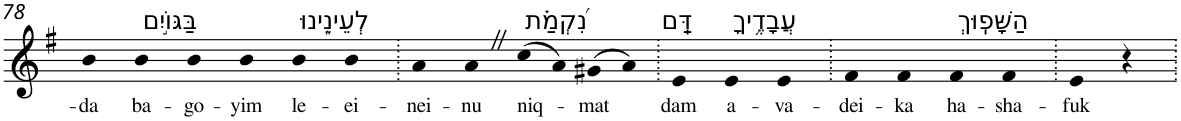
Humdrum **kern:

**kern	**text
*part1	*part1
*staff1	*staff1
*I"Piano	*
*I'Pno	*
!!LO:PB:g=z
*clefG2	*
*k[f#]	*
*G:	*
=78	=78
!	!LO:LY:b
4b	-da
!LO:TX:a:t=בַּגּוֹיִ֣ם	!
!	!LO:LY:b
4b	ba-
!	!LO:LY:b
4b	-go-
!	!LO:LY:b
4b	-yim
!LO:TX:a:t=לְעֵינֵ֑ינוּ	!
!	!LO:LY:b
4b	le-
!	!LO:LY:b
4b	-ei-
=79.	=79.
!	!LO:LY:b
4a	-nei-
!	!LO:LY:b
4aZ	-nu
!LO:TX:a:t=נִ֝קְמַ֗ת	!
!	!LO:LY:b
(>8cc	niq-
8a)	.
!	!LO:LY:b
(>8g#X	-mat
8a)	.
=80.	=80.
!LO:TX:a:t=דַּֽם	!
!	!LO:LY:b
4e	dam
!LO:TX:a:t=עֲבָדֶ֥יךָ	!
!	!LO:LY:b
4e	a-
!	!LO:LY:b
4e	-va-
=81.	=81.
!	!LO:LY:b
4f#	-dei-
!	!LO:LY:b
4f#	-ka
!LO:TX:a:t=הַשָּׁפֽוּךְ	!
!	!LO:LY:b
4f#	ha-
!	!LO:LY:b
4f#	-sha-
=82.	=82.
!	!LO:LY:b
4e	-fuk
4r	.
=.	=.
*-	*-
